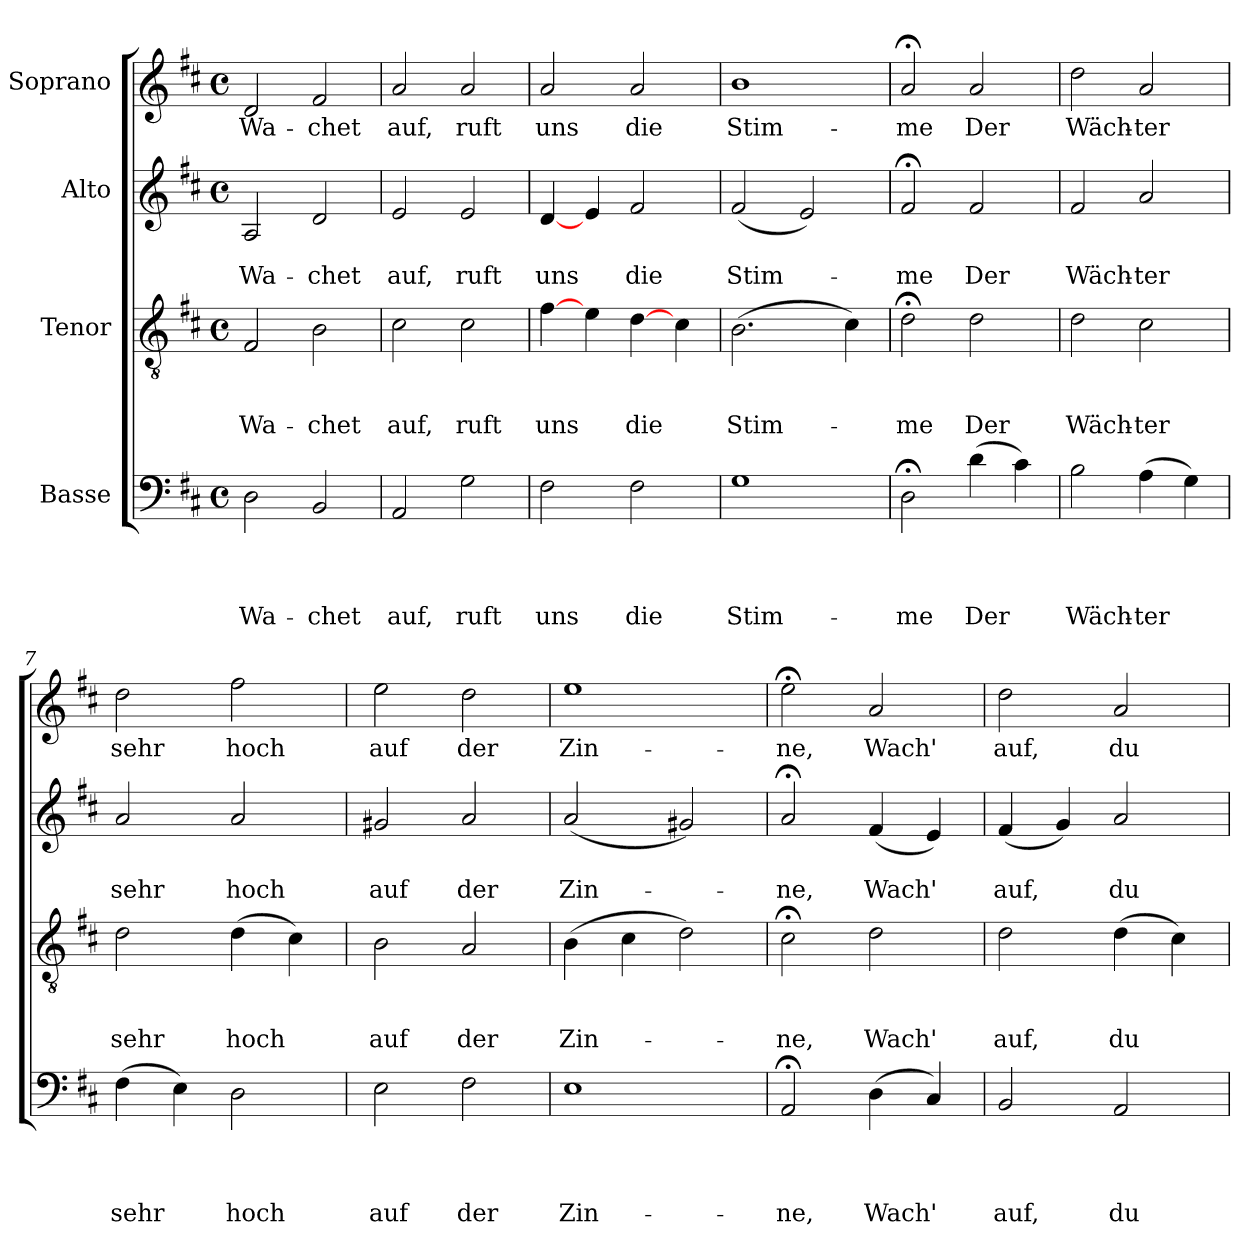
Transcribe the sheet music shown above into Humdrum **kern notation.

**kern	**text	**text	**text	**text	**kern	**text	**text	**text	**kern	**text	**text	**kern	**text
*part4	*part4	*part4	*part4	*part4	*part3	*part3	*part3	*part3	*part2	*part2	*part2	*part1	*part1
*staff4	*staff4	*staff4	*staff4	*staff4	*staff3	*staff3	*staff3	*staff3	*staff2	*staff2	*staff2	*staff1	*staff1
*I"Basse	*	*	*	*	*I"Tenor	*	*	*	*I"Alto	*	*	*I"Soprano	*
*clefF4	*	*	*	*	*clefGv2	*	*	*	*clefG2	*	*	*clefG2	*
*k[f#c#]	*	*	*	*	*k[f#c#]	*	*	*	*k[f#c#]	*	*	*k[f#c#]	*
*D:	*	*	*	*	*D:	*	*	*	*D:	*	*	*D:	*
*M4/4	*	*	*	*	*M4/4	*	*	*	*M4/4	*	*	*M4/4	*
*met(c)	*	*	*	*	*met(c)	*	*	*	*met(c)	*	*	*met(c)	*
=1	=1	=1	=1	=1	=1	=1	=1	=1	=1	=1	=1	=1	=1
2D\	.	.	.	Wa-	2F#/	.	.	Wa-	2A/	.	Wa-	2d/	Wa-
2BB/	.	.	.	-chet	2B\	.	.	-chet	2d/	.	-chet	2f#/	-chet
=2	=2	=2	=2	=2	=2	=2	=2	=2	=2	=2	=2	=2	=2
2AA/	.	.	.	auf,	2c#\	.	.	auf,	2e/	.	auf,	2a/	auf,
2G\	.	.	.	ruft	2c#\	.	.	ruft	2e/	.	ruft	2a/	ruft
=3	=3	=3	=3	=3	=3	=3	=3	=3	=3	=3	=3	=3	=3
2F#\	.	.	.	uns	[4f#\	.	.	uns	[4d/	.	uns	2a/	uns
.	.	.	.	.	4e\	.	.	.	4e/	.	.	.	.
2F#\	.	.	.	die	[4d\	.	.	die	2f#/	.	die	2a/	die
.	.	.	.	.	4c#\	.	.	.	.	.	.	.	.
=4	=4	=4	=4	=4	=4	=4	=4	=4	=4	=4	=4	=4	=4
1G	.	.	.	Stim-	(2.B\	.	.	Stim-	(2f#/	.	Stim-	1b	Stim-
.	.	.	.	.	.	.	.	.	2e/)	.	.	.	.
.	.	.	.	.	4c#\)	.	.	.	.	.	.	.	.
=5	=5	=5	=5	=5	=5	=5	=5	=5	=5	=5	=5	=5	=5
2D;<\	.	.	.	-me	2d;<\	.	.	-me	2f#;</	.	-me	2a;</	-me
(4d\	.	.	.	Der	2d\	.	.	Der	2f#/	.	Der	2a/	Der
4c#\)	.	.	.	.	.	.	.	.	.	.	.	.	.
!!LO:LB:g=z
=6	=6	=6	=6	=6	=6	=6	=6	=6	=6	=6	=6	=6	=6
2B\	.	.	.	Wäch-	2d\	.	.	Wäch-	2f#/	.	Wäch-	2dd\	Wäch-
(4A\	.	.	.	-ter	2c#\	.	.	-ter	2a/	.	-ter	2a/	-ter
4G\)	.	.	.	.	.	.	.	.	.	.	.	.	.
=7	=7	=7	=7	=7	=7	=7	=7	=7	=7	=7	=7	=7	=7
(4F#\	.	.	.	sehr	2d\	.	.	sehr	2a/	.	sehr	2dd\	sehr
4E\)	.	.	.	.	.	.	.	.	.	.	.	.	.
2D\	.	.	.	hoch	(4d\	.	.	hoch	2a/	.	hoch	2ff#\	hoch
.	.	.	.	.	4c#\)	.	.	.	.	.	.	.	.
=8	=8	=8	=8	=8	=8	=8	=8	=8	=8	=8	=8	=8	=8
2E\	.	.	.	auf	2B\	.	.	auf	2g#X/	.	auf	2ee\	auf
2F#\	.	.	.	der	2A/	.	.	der	2a/	.	der	2dd\	der
=9	=9	=9	=9	=9	=9	=9	=9	=9	=9	=9	=9	=9	=9
1E	.	.	.	Zin-	(4B\	.	.	Zin-	(2a/	.	Zin-	1ee	Zin-
.	.	.	.	.	4c#\	.	.	.	.	.	.	.	.
.	.	.	.	.	2d\)	.	.	.	2g#X/)	.	.	.	.
=10	=10	=10	=10	=10	=10	=10	=10	=10	=10	=10	=10	=10	=10
2AA;</	.	.	.	-ne,	2c#;<\	.	.	-ne,	2a;</	.	-ne,	2ee;<\	-ne,
(4D\	.	.	.	Wach'	2d\	.	.	Wach'	(4f#/	.	Wach'	2a/	Wach'
4C#/)	.	.	.	.	.	.	.	.	4e/)	.	.	.	.
!!LO:LB:g=z
=11	=11	=11	=11	=11	=11	=11	=11	=11	=11	=11	=11	=11	=11
2BB/	.	.	.	auf,	2d\	.	.	auf,	(4f#/	.	auf,	2dd\	auf,
.	.	.	.	.	.	.	.	.	4g/)	.	.	.	.
2AA/	.	.	.	du	(4d\	.	.	du	2a/	.	du	2a/	du
.	.	.	.	.	4c#\)	.	.	.	.	.	.	.	.
=	=	=	=	=	=	=	=	=	=	=	=	=	=
*-	*-	*-	*-	*-	*-	*-	*-	*-	*-	*-	*-	*-	*-
